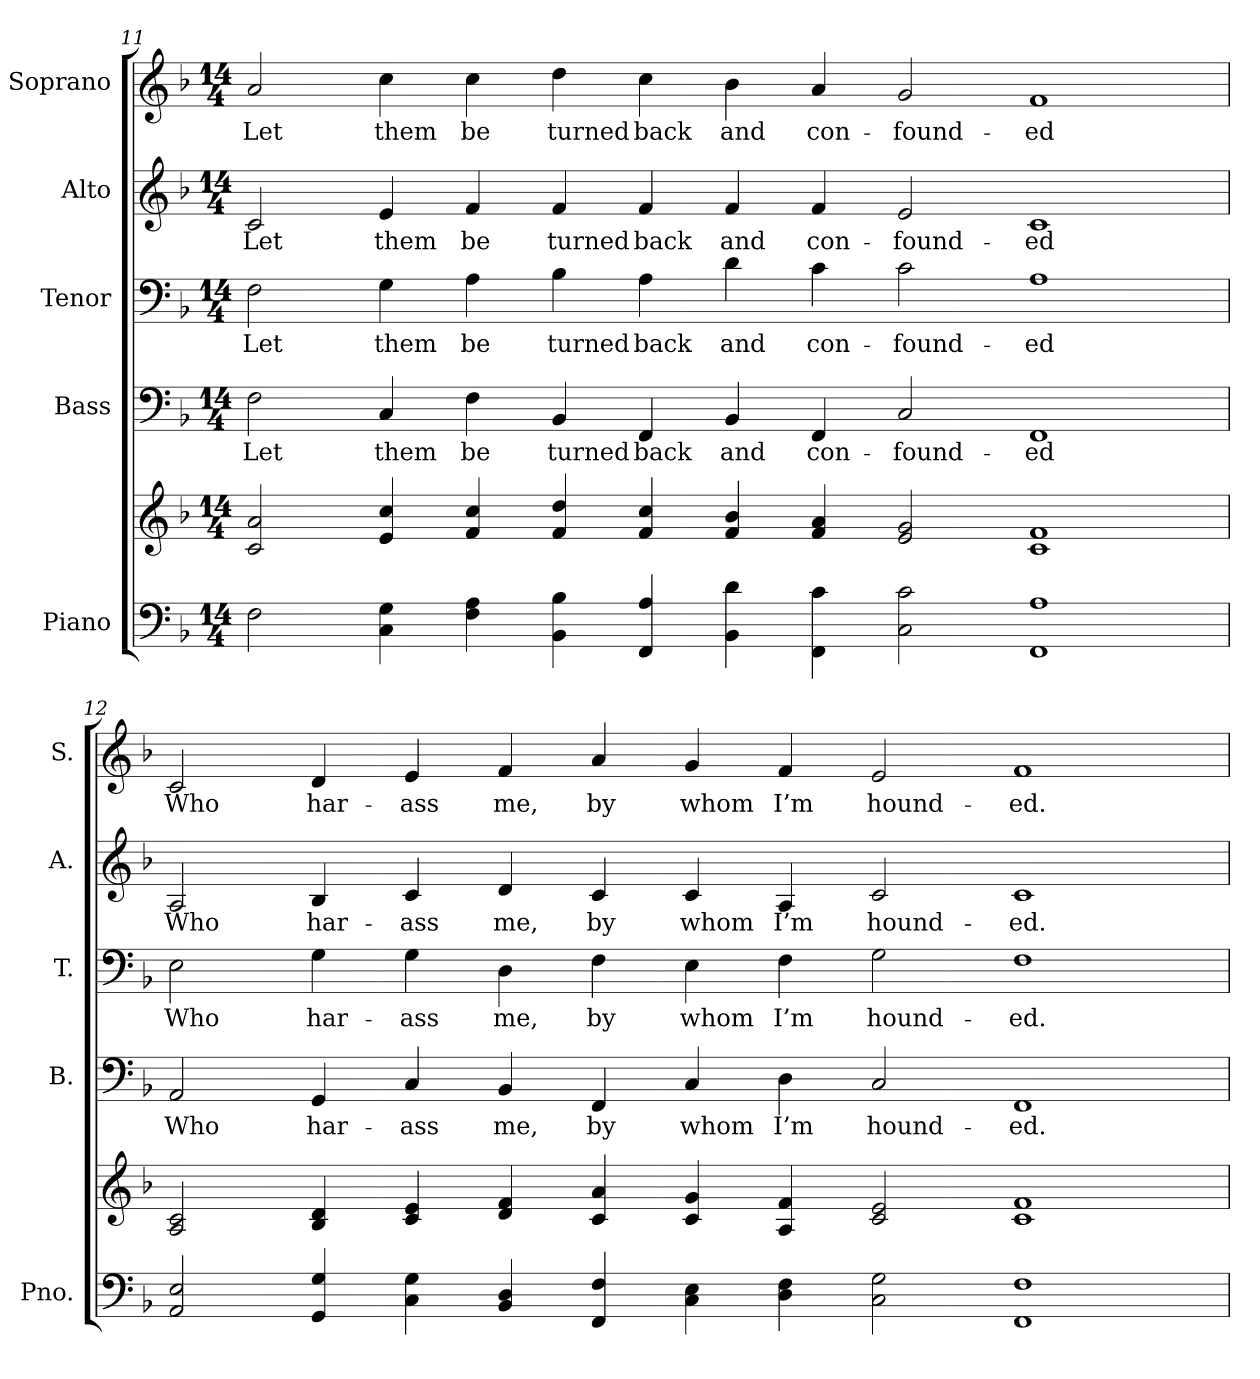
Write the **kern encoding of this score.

**kern	**kern	**kern	**text	**kern	**text	**kern	**text	**kern	**text
*part5	*part5	*part4	*part4	*part3	*part3	*part2	*part2	*part1	*part1
*staff6	*staff5	*staff4	*staff4	*staff3	*staff3	*staff2	*staff2	*staff1	*staff1
*I"Piano	*	*I"Bass	*	*I"Tenor	*	*I"Alto	*	*I"Soprano	*
*I'Pno.	*	*I'B.	*	*I'T.	*	*I'A.	*	*I'S.	*
!!LO:PB:g=z
*clefF4	*clefG2	*clefF4	*	*clefF4	*	*clefG2	*	*clefG2	*
*k[b-]	*k[b-]	*k[b-]	*	*k[b-]	*	*k[b-]	*	*k[b-]	*
*F:	*F:	*F:	*	*F:	*	*F:	*	*F:	*
*M14/4	*M14/4	*M14/4	*	*M14/4	*	*M14/4	*	*M14/4	*
=11	=11	=11	=11	=11	=11	=11	=11	=11	=11
!	!	!	!LO:LY:b:color=#000000	!	!	!	!	!	!
!	!	!	!	!	!LO:LY:b:color=#000000	!	!	!	!
!	!	!	!	!	!	!	!LO:LY:b:color=#000000	!	!
!	!	!	!	!	!	!	!	!	!LO:LY:b:color=#000000
2Fi\	2ci/ 2ai	2Fi\	Let	2Fi\	Let	2ci/	Let	2ai/	Let
!	!	!	!LO:LY:b:color=#000000	!	!	!	!	!	!
!	!	!	!	!	!LO:LY:b:color=#000000	!	!	!	!
!	!	!	!	!	!	!	!LO:LY:b:color=#000000	!	!
!	!	!	!	!	!	!	!	!	!LO:LY:b:color=#000000
4Ci\ 4Gi	4ei/ 4cci	4Ci/	them	4Gi\	them	4ei/	them	4cci\	them
!	!	!	!LO:LY:b:color=#000000	!	!	!	!	!	!
!	!	!	!	!	!LO:LY:b:color=#000000	!	!	!	!
!	!	!	!	!	!	!	!LO:LY:b:color=#000000	!	!
!	!	!	!	!	!	!	!	!	!LO:LY:b:color=#000000
4Fi\ 4Ai	4fi/ 4cci	4Fi\	be	4Ai\	be	4fi/	be	4cci\	be
!	!	!	!LO:LY:b:color=#000000	!	!	!	!	!	!
!	!	!	!	!	!LO:LY:b:color=#000000	!	!	!	!
!	!	!	!	!	!	!	!LO:LY:b:color=#000000	!	!
!	!	!	!	!	!	!	!	!	!LO:LY:b:color=#000000
4BB-i\ 4B-i	4fi/ 4ddi	4BB-i/	turned	4B-i\	turned	4fi/	turned	4ddi\	turned
!	!	!	!LO:LY:b:color=#000000	!	!	!	!	!	!
!	!	!	!	!	!LO:LY:b:color=#000000	!	!	!	!
!	!	!	!	!	!	!	!LO:LY:b:color=#000000	!	!
!	!	!	!	!	!	!	!	!	!LO:LY:b:color=#000000
4FFi/ 4Ai	4fi/ 4cci	4FFi/	back	4Ai\	back	4fi/	back	4cci\	back
!	!	!	!LO:LY:b:color=#000000	!	!	!	!	!	!
!	!	!	!	!	!LO:LY:b:color=#000000	!	!	!	!
!	!	!	!	!	!	!	!LO:LY:b:color=#000000	!	!
!	!	!	!	!	!	!	!	!	!LO:LY:b:color=#000000
4BB-i\ 4di	4fi/ 4b-i	4BB-i/	and	4di\	and	4fi/	and	4b-i\	and
!	!	!	!LO:LY:b:color=#000000	!	!	!	!	!	!
!	!	!	!	!	!LO:LY:b:color=#000000	!	!	!	!
!	!	!	!	!	!	!	!LO:LY:b:color=#000000	!	!
!	!	!	!	!	!	!	!	!	!LO:LY:b:color=#000000
4FFi\ 4ci	4fi/ 4ai	4FFi/	con-	4ci\	con-	4fi/	con-	4ai/	con-
!	!	!	!LO:LY:b:color=#000000	!	!	!	!	!	!
!	!	!	!	!	!LO:LY:b:color=#000000	!	!	!	!
!	!	!	!	!	!	!	!LO:LY:b:color=#000000	!	!
!	!	!	!	!	!	!	!	!	!LO:LY:b:color=#000000
2Ci\ 2ci	2ei/ 2gi	2Ci/	-found-	2ci\	-found-	2ei/	-found-	2gi/	-found-
!	!	!	!LO:LY:b:color=#000000	!	!	!	!	!	!
!	!	!	!	!	!LO:LY:b:color=#000000	!	!	!	!
!	!	!	!	!	!	!	!LO:LY:b:color=#000000	!	!
!	!	!	!	!	!	!	!	!	!LO:LY:b:color=#000000
1FFi 1Ai	1ci 1fi	1FFi	-ed	1Ai	-ed	1ci	-ed	1fi	-ed
!!LO:PB:g=z
=12	=12	=12	=12	=12	=12	=12	=12	=12	=12
!	!	!	!LO:LY:b:color=#000000	!	!	!	!	!	!
!	!	!	!	!	!LO:LY:b:color=#000000	!	!	!	!
!	!	!	!	!	!	!	!LO:LY:b:color=#000000	!	!
!	!	!	!	!	!	!	!	!	!LO:LY:b:color=#000000
2AAi/ 2Ei	2Ai/ 2ci	2AAi/	Who	2Ei\	Who	2Ai/	Who	2ci/	Who
!	!	!	!LO:LY:b:color=#000000	!	!	!	!	!	!
!	!	!	!	!	!LO:LY:b:color=#000000	!	!	!	!
!	!	!	!	!	!	!	!LO:LY:b:color=#000000	!	!
!	!	!	!	!	!	!	!	!	!LO:LY:b:color=#000000
4GGi/ 4Gi	4B-i/ 4di	4GGi/	har-	4Gi\	har-	4B-i/	har-	4di/	har-
!	!	!	!LO:LY:b:color=#000000	!	!	!	!	!	!
!	!	!	!	!	!LO:LY:b:color=#000000	!	!	!	!
!	!	!	!	!	!	!	!LO:LY:b:color=#000000	!	!
!	!	!	!	!	!	!	!	!	!LO:LY:b:color=#000000
4Ci\ 4Gi	4ci/ 4ei	4Ci/	-ass	4Gi\	-ass	4ci/	-ass	4ei/	-ass
!	!	!	!LO:LY:b:color=#000000	!	!	!	!	!	!
!	!	!	!	!	!LO:LY:b:color=#000000	!	!	!	!
!	!	!	!	!	!	!	!LO:LY:b:color=#000000	!	!
!	!	!	!	!	!	!	!	!	!LO:LY:b:color=#000000
4BB-i/ 4Di	4di/ 4fi	4BB-i/	me,	4Di\	me,	4di/	me,	4fi/	me,
!	!	!	!LO:LY:b:color=#000000	!	!	!	!	!	!
!	!	!	!	!	!LO:LY:b:color=#000000	!	!	!	!
!	!	!	!	!	!	!	!LO:LY:b:color=#000000	!	!
!	!	!	!	!	!	!	!	!	!LO:LY:b:color=#000000
4FFi/ 4Fi	4ci/ 4ai	4FFi/	by	4Fi\	by	4ci/	by	4ai/	by
!	!	!	!LO:LY:b:color=#000000	!	!	!	!	!	!
!	!	!	!	!	!LO:LY:b:color=#000000	!	!	!	!
!	!	!	!	!	!	!	!LO:LY:b:color=#000000	!	!
!	!	!	!	!	!	!	!	!	!LO:LY:b:color=#000000
4Ci\ 4Ei	4ci/ 4gi	4Ci/	whom	4Ei\	whom	4ci/	whom	4gi/	whom
!	!	!	!LO:LY:b:color=#000000	!	!	!	!	!	!
!	!	!	!	!	!LO:LY:b:color=#000000	!	!	!	!
!	!	!	!	!	!	!	!LO:LY:b:color=#000000	!	!
!	!	!	!	!	!	!	!	!	!LO:LY:b:color=#000000
4Di\ 4Fi	4Ai/ 4fi	4Di\	I’m	4Fi\	I’m	4Ai/	I’m	4fi/	I’m
!	!	!	!LO:LY:b:color=#000000	!	!	!	!	!	!
!	!	!	!	!	!LO:LY:b:color=#000000	!	!	!	!
!	!	!	!	!	!	!	!LO:LY:b:color=#000000	!	!
!	!	!	!	!	!	!	!	!	!LO:LY:b:color=#000000
2Ci\ 2Gi	2ci/ 2ei	2Ci/	hound-	2Gi\	hound-	2ci/	hound-	2ei/	hound-
!	!	!	!LO:LY:b:color=#000000	!	!	!	!	!	!
!	!	!	!	!	!LO:LY:b:color=#000000	!	!	!	!
!	!	!	!	!	!	!	!LO:LY:b:color=#000000	!	!
!	!	!	!	!	!	!	!	!	!LO:LY:b:color=#000000
1FFi 1Fi	1ci 1fi	1FFi	-ed.	1Fi	-ed.	1ci	-ed.	1fi	-ed.
=	=	=	=	=	=	=	=	=	=
*-	*-	*-	*-	*-	*-	*-	*-	*-	*-
